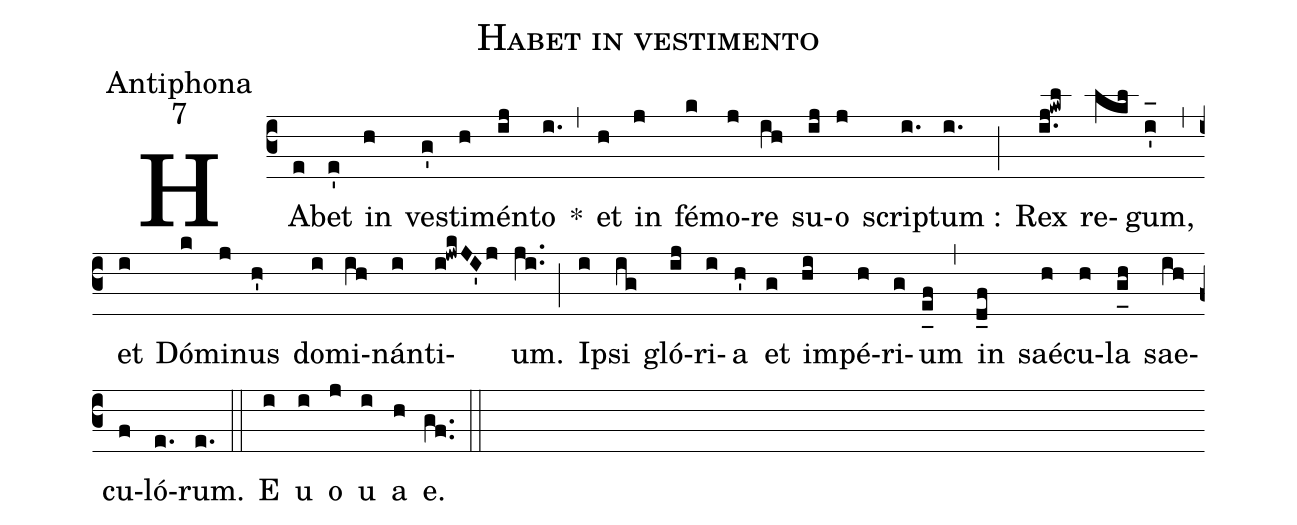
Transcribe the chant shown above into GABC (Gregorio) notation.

name:Habet in vestimento;
office-part:Antiphona;
mode:7;
%%
(c3) HA(e)bet(e') in(h) ve(g')sti(h)mén(ij)to(i.) *(,) et(h) in(j) fé(k)mo(j)re(ih) su(ij)o(j) scri(i.)ptum :(i.) (;) Rex(i.j!kwl) re(lkl)gum,(i'_[oh:h]) (,) et(i) Dó(k)mi(j)nus(h') do(i)mi(ih)nán(i)ti(i!jwkJI'j)um.(ji..) (;) I(i)psi(ig) gló(ij)ri(i)a(h') et(g) im(hi)pé(h)ri(g)um(e_[uh:l]f) (,) in(d_f) saé(h)cu(h)la(g_[uh:l]h) sae(ih)cu(f)ló(e.)rum.(e.) (::) <eu>E(i) u(i) o(j) u(i) a(h) e.</eu>(gf..) (::)
